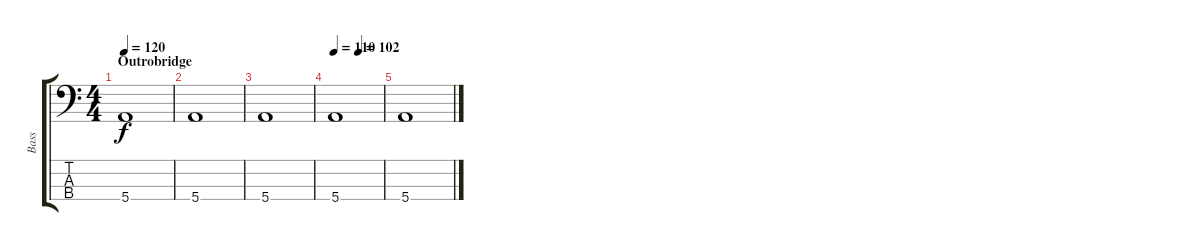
\track ("Bass" "Bass") {instrument electricbassfinger}
\staff {score tabs}
\tuning (G2 D2 A1 E1) {hide}
\ts (4 4)
\section ("" "Outrobridge")
\tempo 120
\clef f4
\ks c
5.4.1{dy f} |
5.4.1 |
5.4.1 |
\tempo 110
\tempo (102 0.5)
5.4.1 |
5.4.1
